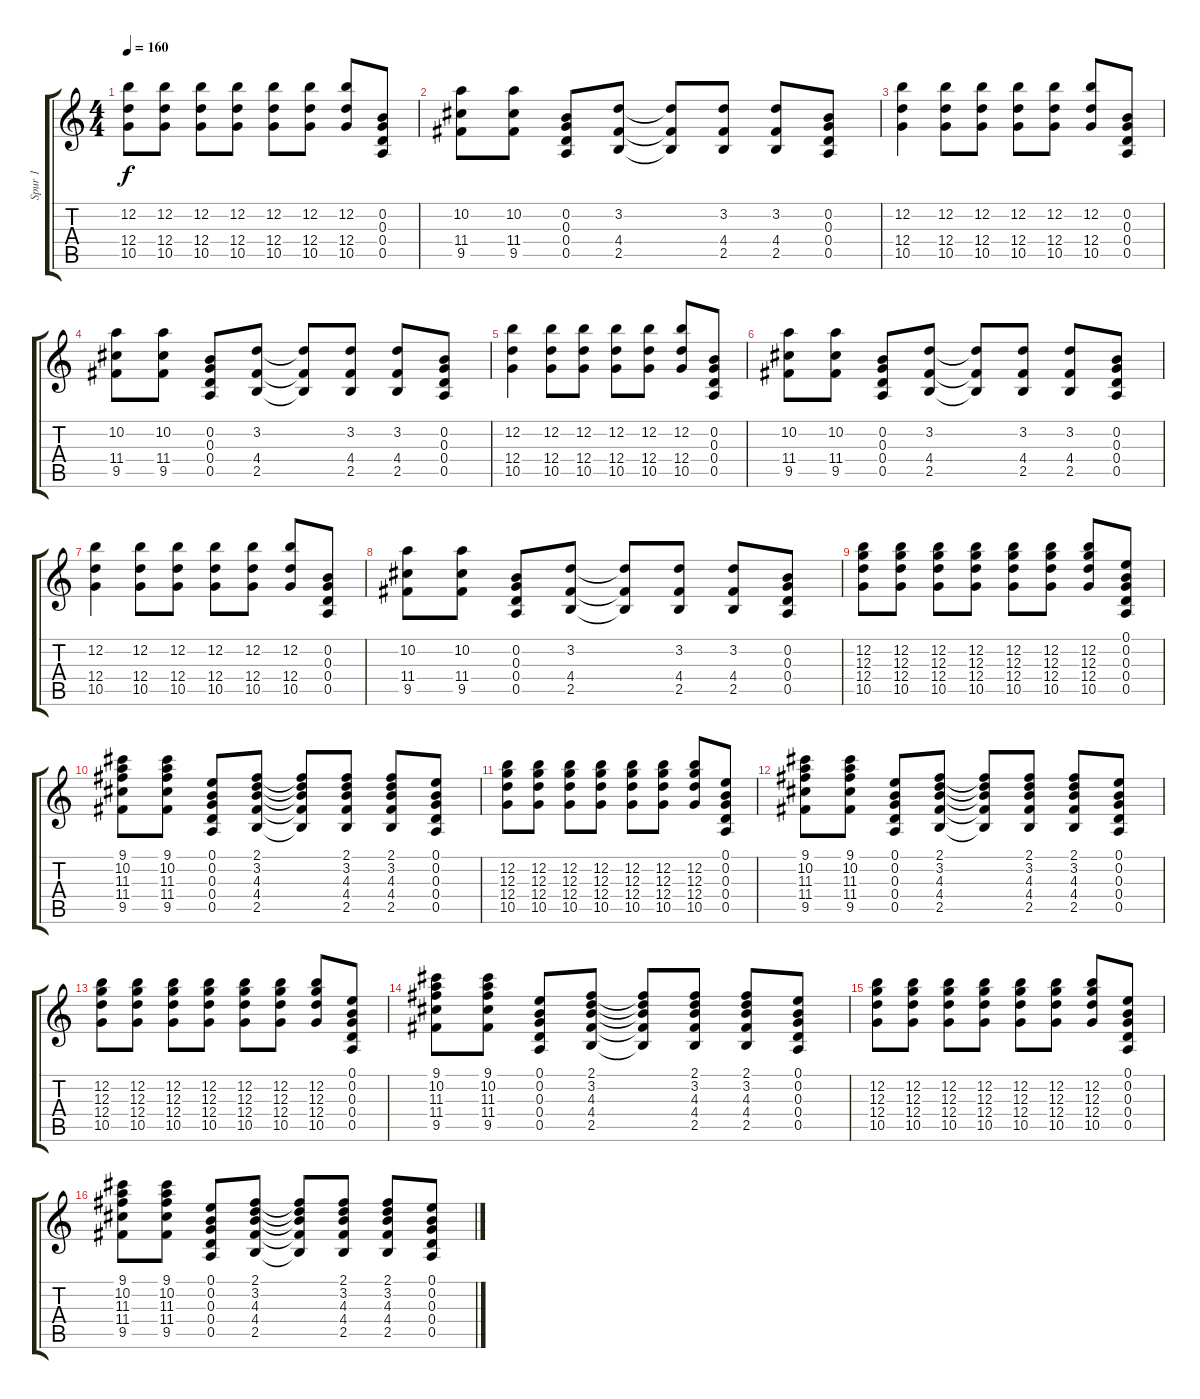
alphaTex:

\track ("Spur 1" "Spur 1") {instrument distortionguitar}
\staff {score tabs}
\tuning (E4 B3 G3 D3 A2 E2) {hide}
\ts (4 4)
\tempo 160
\clef g2
\ks c
(12.2 12.4 10.5).8{dy f} (12.2 12.4 10.5).8 (12.2 12.4 10.5).8 (12.2 12.4 10.5).8 (12.2 12.4 10.5).8 (12.2 12.4 10.5).8 (12.2 12.4 10.5).8 (0.2 0.3 0.4 0.5).8 |
(10.2 11.4 9.5).8 (10.2 11.4 9.5).8 (0.2 0.3 0.4 0.5).8 (3.2 4.4 2.5).8 (3.2{t} 4.4{t} 2.5{t}).8 (3.2 4.4 2.5).8 (3.2 4.4 2.5).8 (0.2 0.3 0.4 0.5).8 |
(12.2 12.4 10.5).4 (12.2 12.4 10.5).8 (12.2 12.4 10.5).8 (12.2 12.4 10.5).8 (12.2 12.4 10.5).8 (12.2 12.4 10.5).8 (0.2 0.3 0.4 0.5).8 |
(10.2 11.4 9.5).8 (10.2 11.4 9.5).8 (0.2 0.3 0.4 0.5).8 (3.2 4.4 2.5).8 (3.2{t} 4.4{t} 2.5{t}).8 (3.2 4.4 2.5).8 (3.2 4.4 2.5).8 (0.2 0.3 0.4 0.5).8 |
(12.2 12.4 10.5).4 (12.2 12.4 10.5).8 (12.2 12.4 10.5).8 (12.2 12.4 10.5).8 (12.2 12.4 10.5).8 (12.2 12.4 10.5).8 (0.2 0.3 0.4 0.5).8 |
(10.2 11.4 9.5).8 (10.2 11.4 9.5).8 (0.2 0.3 0.4 0.5).8 (3.2 4.4 2.5).8 (3.2{t} 4.4{t} 2.5{t}).8 (3.2 4.4 2.5).8 (3.2 4.4 2.5).8 (0.2 0.3 0.4 0.5).8 |
(12.2 12.4 10.5).4 (12.2 12.4 10.5).8 (12.2 12.4 10.5).8 (12.2 12.4 10.5).8 (12.2 12.4 10.5).8 (12.2 12.4 10.5).8 (0.2 0.3 0.4 0.5).8 |
(10.2 11.4 9.5).8 (10.2 11.4 9.5).8 (0.2 0.3 0.4 0.5).8 (3.2 4.4 2.5).8 (3.2{t} 4.4{t} 2.5{t}).8 (3.2 4.4 2.5).8 (3.2 4.4 2.5).8 (0.2 0.3 0.4 0.5).8 |
(12.2 12.3 12.4 10.5).8 (12.2 12.3 12.4 10.5).8 (12.2 12.3 12.4 10.5).8 (12.2 12.3 12.4 10.5).8 (12.2 12.3 12.4 10.5).8 (12.2 12.3 12.4 10.5).8 (12.2 12.3 12.4 10.5).8 (0.1 0.2 0.3 0.4 0.5).8 |
(9.1 10.2 11.3 11.4 9.5).8 (9.1 10.2 11.3 11.4 9.5).8 (0.1 0.2 0.3 0.4 0.5).8 (2.1 3.2 4.3 4.4 2.5).8 (2.1{t} 3.2{t} 4.3{t} 4.4{t} 2.5{t}).8 (2.1 3.2 4.3 4.4 2.5).8 (2.1 3.2 4.3 4.4 2.5).8 (0.1 0.2 0.3 0.4 0.5).8 |
(12.2 12.3 12.4 10.5).8 (12.2 12.3 12.4 10.5).8 (12.2 12.3 12.4 10.5).8 (12.2 12.3 12.4 10.5).8 (12.2 12.3 12.4 10.5).8 (12.2 12.3 12.4 10.5).8 (12.2 12.3 12.4 10.5).8 (0.1 0.2 0.3 0.4 0.5).8 |
(9.1 10.2 11.3 11.4 9.5).8 (9.1 10.2 11.3 11.4 9.5).8 (0.1 0.2 0.3 0.4 0.5).8 (2.1 3.2 4.3 4.4 2.5).8 (2.1{t} 3.2{t} 4.3{t} 4.4{t} 2.5{t}).8 (2.1 3.2 4.3 4.4 2.5).8 (2.1 3.2 4.3 4.4 2.5).8 (0.1 0.2 0.3 0.4 0.5).8 |
(12.2 12.3 12.4 10.5).8 (12.2 12.3 12.4 10.5).8 (12.2 12.3 12.4 10.5).8 (12.2 12.3 12.4 10.5).8 (12.2 12.3 12.4 10.5).8 (12.2 12.3 12.4 10.5).8 (12.2 12.3 12.4 10.5).8 (0.1 0.2 0.3 0.4 0.5).8 |
(9.1 10.2 11.3 11.4 9.5).8 (9.1 10.2 11.3 11.4 9.5).8 (0.1 0.2 0.3 0.4 0.5).8 (2.1 3.2 4.3 4.4 2.5).8 (2.1{t} 3.2{t} 4.3{t} 4.4{t} 2.5{t}).8 (2.1 3.2 4.3 4.4 2.5).8 (2.1 3.2 4.3 4.4 2.5).8 (0.1 0.2 0.3 0.4 0.5).8 |
(12.2 12.3 12.4 10.5).8 (12.2 12.3 12.4 10.5).8 (12.2 12.3 12.4 10.5).8 (12.2 12.3 12.4 10.5).8 (12.2 12.3 12.4 10.5).8 (12.2 12.3 12.4 10.5).8 (12.2 12.3 12.4 10.5).8 (0.1 0.2 0.3 0.4 0.5).8 |
(9.1 10.2 11.3 11.4 9.5).8 (9.1 10.2 11.3 11.4 9.5).8 (0.1 0.2 0.3 0.4 0.5).8 (2.1 3.2 4.3 4.4 2.5).8 (2.1{t} 3.2{t} 4.3{t} 4.4{t} 2.5{t}).8 (2.1 3.2 4.3 4.4 2.5).8 (2.1 3.2 4.3 4.4 2.5).8 (0.1 0.2 0.3 0.4 0.5).8
